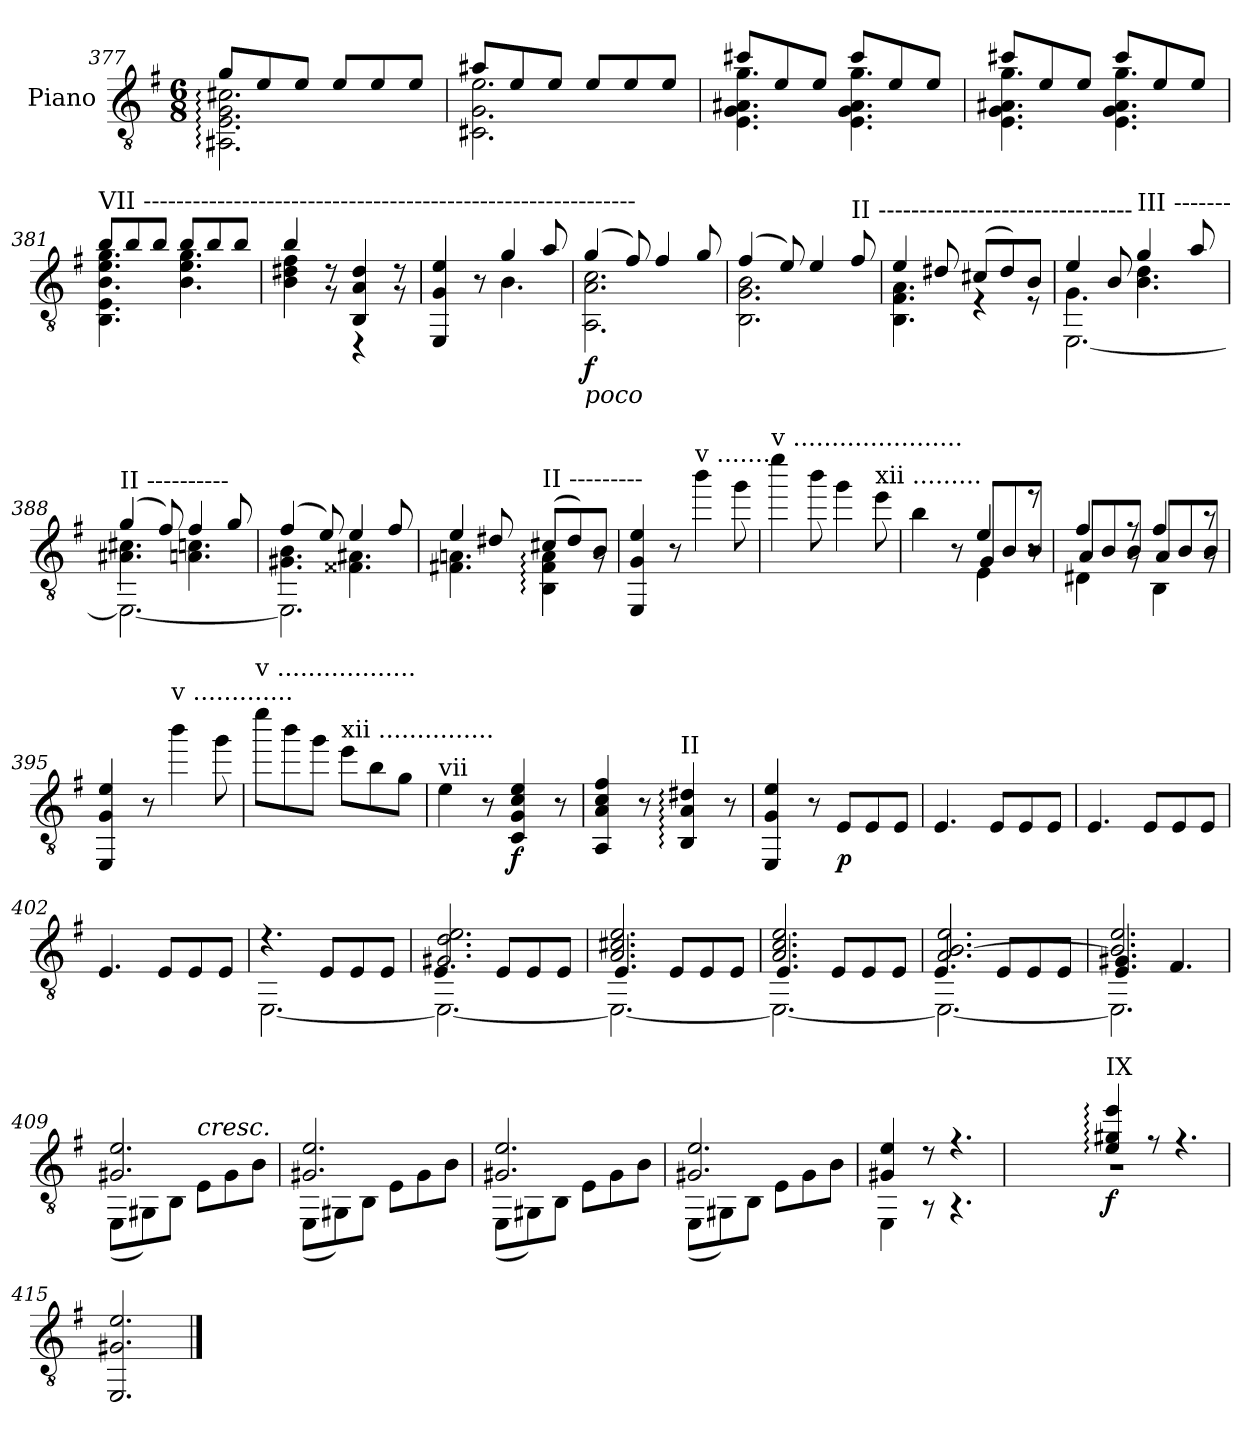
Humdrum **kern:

**kern	**dynam
*part1	*part1
*staff1	*staff1
*I"Piano	*
*I'Pno.	*
*clefGv2	*
*k[f#]	*
*M6/8	*
=377	=377
*^	*
8g/L	2.AA#X\:<<<< 2.E\:<<<< 2.G\:<<<< 2.c#X\:<<<<	.
8e/	.	.
8e/J	.	.
8e/L	.	.
8e/	.	.
8e/J	.	.
=378	=378	=378
8a#X/L	2.C#X\<<< 2.G\<<< 2.e\<<<	.
8e/	.	.
8e/J	.	.
8e/L	.	.
8e/	.	.
8e/J	.	.
=379	=379	=379
8cc#X/L	4.E\<<<<< 4.G\<<<<< 4.A#X\<<<<< 4.g\<<<<<	.
8e/	.	.
8e/J	.	.
8cc#/L	4.E\ 4.G\ 4.A#\ 4.g\	.
8e/	.	.
8e/J	.	.
!!LO:PB:g=z	!!
=380	=380	=380
8cc#X/L	4.E\<<<< 4.G\<<<< 4.A#X\<<<< 4.g\<<<<	.
8e/	.	.
8e/J	.	.
8cc#/L	4.E\ 4.G\ 4.A#\ 4.g\	.
8e/	.	.
8e/J	.	.
=381	=381	=381
!LO:TX:a:t=VII ------------------------------------------------------------	!	!
8b:/L	4.BB\<<<<< 4.E\<<<<< 4.B\<<<<< 4.e\<<<<< 4.g\<<<<<	.
8b/	.	.
8b/J	.	.
8b/L	4.B\<<< 4.e\<<< 4.g\<<<	.
8b/	.	.
8b/J	.	.
=382	=382	=382
4b/	4B\<<< 4d#X\<<< 4f#\<<<	.
8r	8r	.
4BB/ 4A/ 4d#/	4r	.
8r	8r	.
=383	=383	=383
4EE/ 4G/ 4e/	4.ryy	.
8r	.	.
4g/	4.B<\	.
8a/	.	.
!!LO:LB:g=z	!!
=384	=384	=384
!LO:TX:b:i:t=poco	!	!
!	!	!LO:DY:b
(>4g/	2.AA\<<< 2.A\<<< 2.c\<<<	f
8f#/)	.	.
4f#/	.	.
8g/	.	.
=385	=385	=385
(>4f#/	2.BB\<<< 2.G\<<< 2.B\<<<	.
8e/)	.	.
4e/	.	.
!LO:TX:a:t=II -------------------------------	!	!
8f#:/	.	.
=386	=386	=386
4e/	4.BB\<<< 4.F#\<<< 4.A\<<<	.
8d#X/	.	.
(<8c#X/L	4r	.
8d#/)	.	.
8B/J	8r	.
=387	=387	=387
*	*^	*
4e/	[2.EE<\	4.G<\	.
8B/	.	.	.
!LO:TX:a:t=III -------	!	!	!
4g:/	.	4.B\<< 4.d\<<	.
8a/	.	.	.
!!LO:LB:g=z	!!	!!
=388	=388	=388	=388
!LO:TX:a:t=II ----------	!	!	!
(>4g:/	2.EE\_	4.A#X\<< 4.c#X\<<	.
8f#/)	.	.	.
4f#/	.	4.An\<< 4.cn\<<	.
8g/	.	.	.
=389	=389	=389	=389
(>4f#/	2.EE\]	4.G#X\<< 4.B\<<	.
8e/)	.	.	.
4e/	.	4.F##X\<< 4.A#X\<<	.
8f#/	.	.	.
*	*v	*v	*
=390	=390	=390
4e/	4.F#X\<< 4.An\<<	.
8d#X/	.	.
!LO:TX:a:t=II ---------	!	!
(<8c#X/L	4BB\:<<< 4F#\:<<< 4A\:<<<	.
8d#/)	.	.
8B/J	8rG	.
*v	*v	*
=391	=391
4EE/ 4G/ 4e/	.
8r	.
!LO:TX:a:t=v .........	!
4bb\	.
8gg\	.
!!LO:LB:g=z
=392	=392
!LO:TX:a:t=v ......................	!
4eee\	.
8bb\	.
4gg\	.
!LO:TX:a:t=xii .........	!
8ee\	.
=393	=393
*^	*
*	*^	*
4b\	4.ryy	4.ryy	.
8r	.	.	.
4e/	4E<\	8G/L	.
.	.	8B/	.
8ree	8r	8B/J	.
=394	=394	=394	=394
4f#/	4D#X<\	8A/L	.
.	.	8B/	.
8rf	8rG	8B/J	.
4f#/	4BB<\	8A/L	.
.	.	8B/	.
8ra	8rG	8B/J	.
*v	*v	*v	*
=395	=395
4EE/ 4G/ 4e/	.
8r	.
!LO:TX:a:t=v .............	!
4bb\	.
8gg\	.
!!LO:LB:g=z
=396	=396
!LO:TX:a:t=v ..................	!
8eee\L	.
8bb\	.
8gg\J	.
!LO:TX:a:t=xii ...............	!
8ee\L	.
8b\	.
8g\J	.
=397	=397
!LO:TX:a:t=vii	!
4e\	.
8r	.
!	!LO:DY:b
4C/ 4G/ 4c/ 4e/	f
8r	.
=398	=398
4AA/ 4A/ 4c/ 4f#/	.
8r	.
!LO:TX:a:t=II	!
4BB/: 4A/: 4d#X/:	.
8r	.
=399	=399
4EE/ 4G/ 4e/	.
8r	.
!	!LO:DY:b
8E/L	p
8E/	.
8E/J	.
=400	=400
4.E/	.
8E/L	.
8E/	.
8E/J	.
!!LO:LB:g=z
=401	=401
4.E/	.
8E/L	.
8E/	.
8E/J	.
=402	=402
4.E/	.
8E/L	.
8E/	.
8E/J	.
=403	=403
*^	*
4.r	[2.EE<\	.
8E/L	.	.
8E/	.	.
8E/J	.	.
=404	=404	=404
*	*^	*
2.G#X/ 2.d/ 2.e/	2.EE\_	4.E/	.
.	.	8E/L	.
.	.	8E/	.
.	.	8E/J	.
=405	=405	=405	=405
2.A/ 2.c#X/ 2.e/	2.EE\_	4.E/	.
.	.	8E/L	.
.	.	8E/	.
.	.	8E/J	.
!!LO:LB:g=z	!!	!!
=406	=406	=406	=406
2.A/ 2.c/ 2.e/	2.EE\_	4.E/	.
.	.	8E/L	.
.	.	8E/	.
.	.	8E/J	.
=407	=407	=407	=407
2.A/ [2.B/ 2.e/	2.EE\_	4.E/	.
.	.	8E/L	.
.	.	8E/	.
.	.	8E/J	.
=408	=408	=408	=408
2.B/] 2.e/	2.EE\]	4.E/ 4.G#X/	.
.	.	4.F#/	.
*	*v	*v	*
=409	=409	=409
2.G#X/ 2.e/	(<8EE<<\L	.
.	8GG#X<\)	.
.	8BB<<\J	.
!	!LO:TX:a:i:t=cresc.	!
.	8E<<\L	.
.	8G#<<\	.
.	8B<<\J	.
=410	=410	=410
2.G#X/ 2.e/	(<8EE<<\L	.
.	8GG#X<\)	.
.	8BB<<\J	.
.	8E<<\L	.
.	8G#<<\	.
.	8B<<\J	.
!!LO:LB:g=z	!!
=411	=411	=411
2.G#X/ 2.e/	(<8EE<<\L	.
.	8GG#X<\)	.
.	8BB<<\J	.
.	8E<<\L	.
.	8G#<<\	.
.	8B<<\J	.
=412	=412	=412
2.G#X/ 2.e/	(<8EE<<\L	.
.	8GG#X<\)	.
.	8BB<<\J	.
.	8E<<\L	.
.	8G#<<\	.
.	8B<<\J	.
=413	=413	=413
4G#X/ 4e/	4EE<\	.
8r	8r	.
4.r	4.r	.
=414	=414	=414
!LO:TX:a:t=IX	!	!
!	!	!LO:DY:b
4e/: 4g#X/: 4ee/:	2.r	f
8r	.	.
4.r	.	.
*v	*v	*
=415	=415
2.EE/ 2.G#X/ 2.e/	.
==	==
*-	*-
